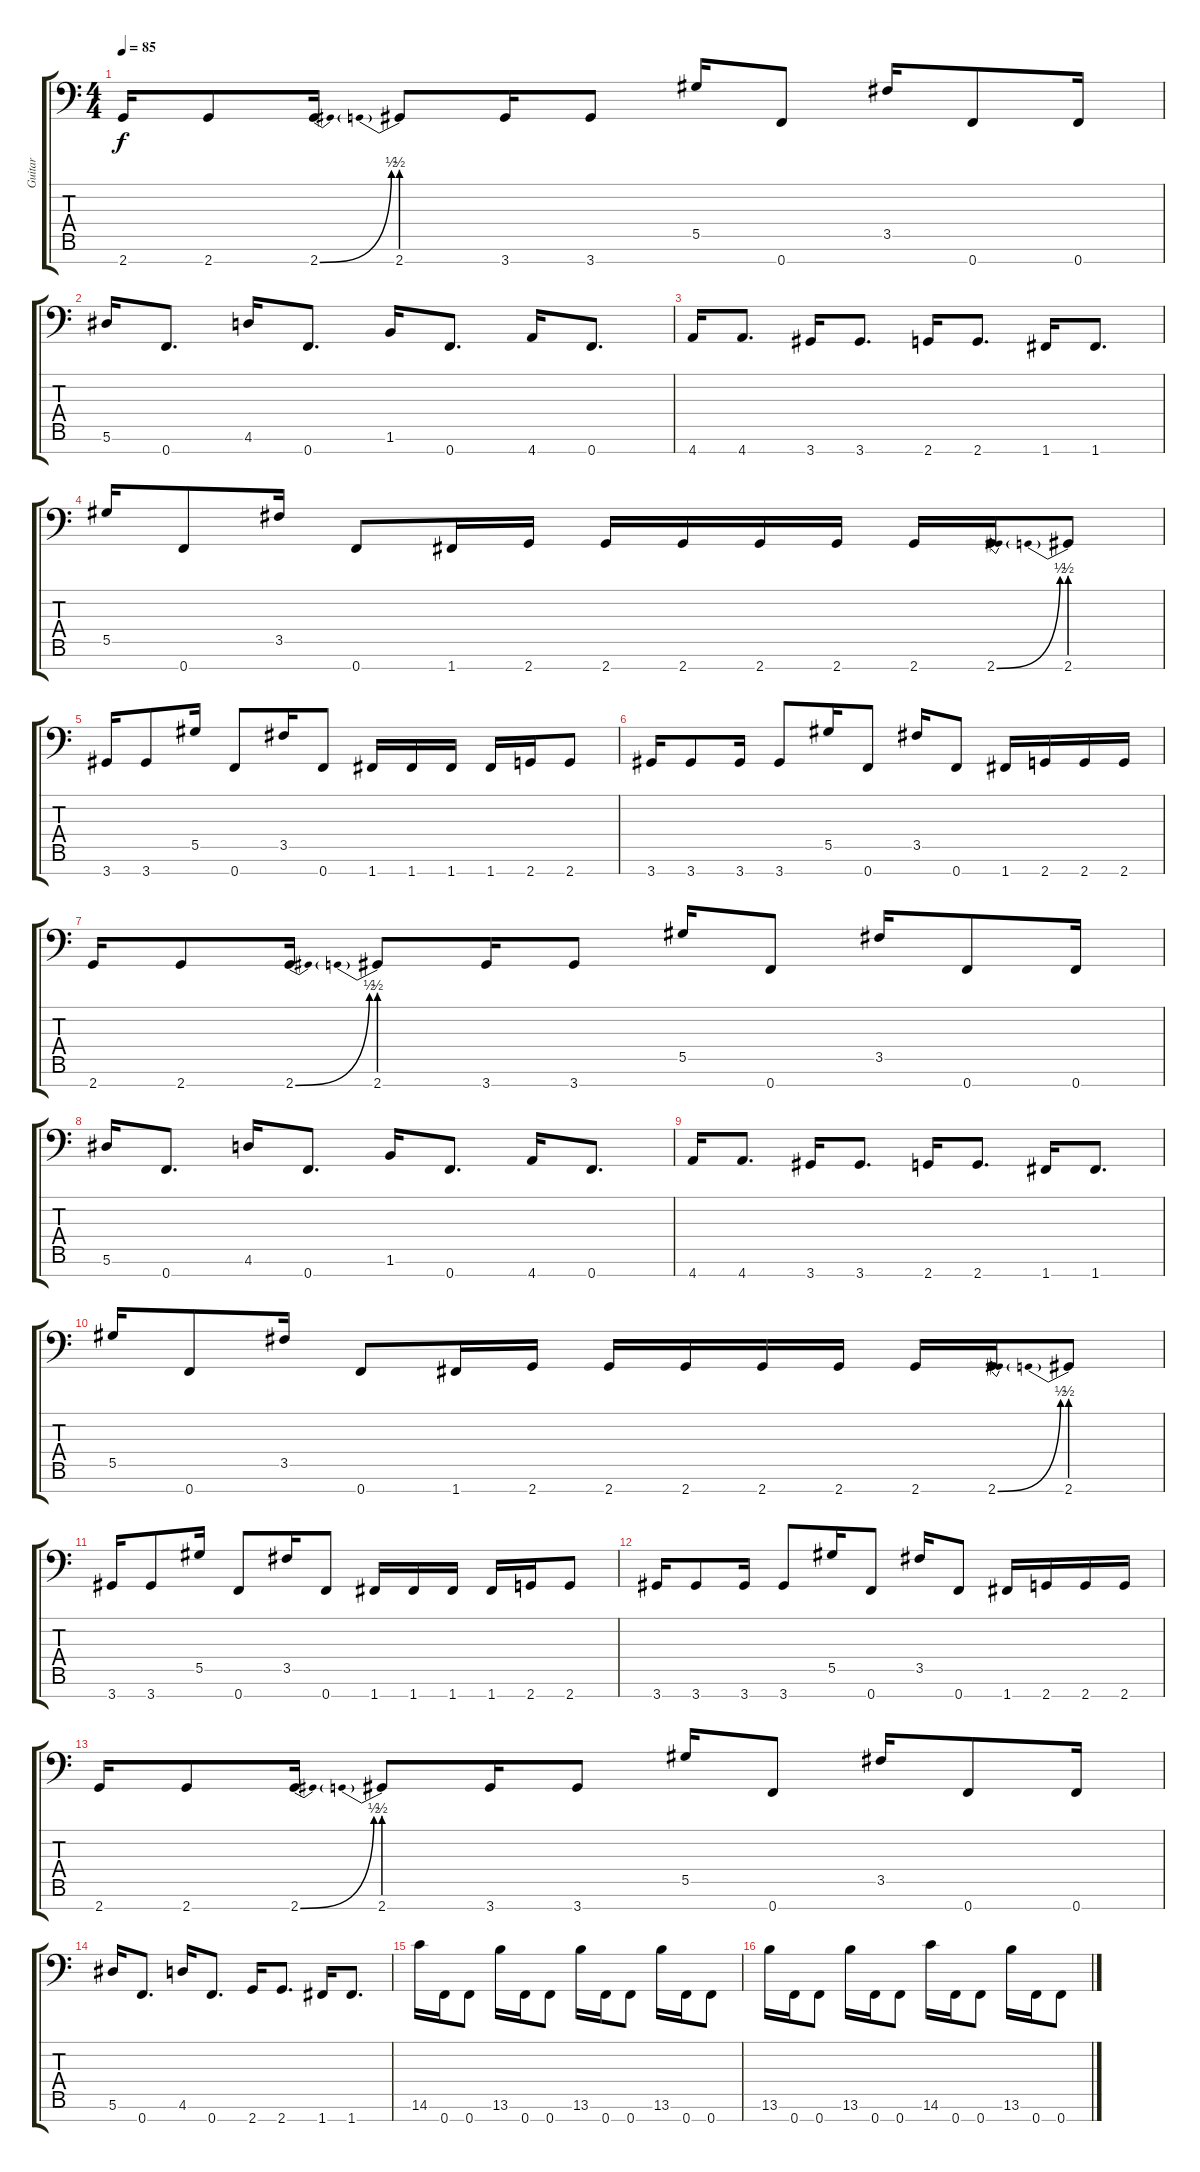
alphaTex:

\track ("Guitar" "Guitar") {instrument overdrivenguitar}
\staff {score tabs}
\tuning (Bb3 Gb3 Db3 Ab2 Eb2 Bb1 F1) {hide}
\ts (4 4)
\tempo 85
\clef f4
\ks c
2.7.16{dy f} 2.7.8 2.7{be (bend 0 0 60 2)}.16 2.7{be (prebend 0 2 60 2)}.8 3.7.16 3.7.8 5.5.16 0.7.8 3.5.16 0.7.8 0.7.16 |
5.6.16 0.7.8{d} 4.6.16 0.7.8{d} 1.6.16 0.7.8{d} 4.7.16 0.7.8{d} |
4.7.16 4.7.8{d} 3.7.16 3.7.8{d} 2.7.16 2.7.8{d} 1.7.16 1.7.8{d} |
5.5.16 0.7.8 3.5.16 0.7.8 1.7.16 2.7.16 2.7.16 2.7.16 2.7.16 2.7.16 2.7.16 2.7{be (bend 0 0 60 2)}.16 2.7{be (prebend 0 2 60 2)}.8 |
3.7.16 3.7.8 5.5.16 0.7.8 3.5.16 0.7.8 1.7.16 1.7.16 1.7.16 1.7.16 2.7.16 2.7.8 |
3.7.16 3.7.8 3.7.16 3.7.8 5.5.16 0.7.8 3.5.16 0.7.8 1.7.16 2.7.16 2.7.16 2.7.16 |
2.7.16 2.7.8 2.7{be (bend 0 0 60 2)}.16 2.7{be (prebend 0 2 60 2)}.8 3.7.16 3.7.8 5.5.16 0.7.8 3.5.16 0.7.8 0.7.16 |
5.6.16 0.7.8{d} 4.6.16 0.7.8{d} 1.6.16 0.7.8{d} 4.7.16 0.7.8{d} |
4.7.16 4.7.8{d} 3.7.16 3.7.8{d} 2.7.16 2.7.8{d} 1.7.16 1.7.8{d} |
5.5.16 0.7.8 3.5.16 0.7.8 1.7.16 2.7.16 2.7.16 2.7.16 2.7.16 2.7.16 2.7.16 2.7{be (bend 0 0 60 2)}.16 2.7{be (prebend 0 2 60 2)}.8 |
3.7.16 3.7.8 5.5.16 0.7.8 3.5.16 0.7.8 1.7.16 1.7.16 1.7.16 1.7.16 2.7.16 2.7.8 |
3.7.16 3.7.8 3.7.16 3.7.8 5.5.16 0.7.8 3.5.16 0.7.8 1.7.16 2.7.16 2.7.16 2.7.16 |
2.7.16 2.7.8 2.7{be (bend 0 0 60 2)}.16 2.7{be (prebend 0 2 60 2)}.8 3.7.16 3.7.8 5.5.16 0.7.8 3.5.16 0.7.8 0.7.16 |
5.6.16 0.7.8{d} 4.6.16 0.7.8{d} 2.7.16 2.7.8{d} 1.7.16 1.7.8{d} |
14.6.16 0.7.16 0.7.8 13.6.16 0.7.16 0.7.8 13.6.16 0.7.16 0.7.8 13.6.16 0.7.16 0.7.8 |
13.6.16 0.7.16 0.7.8 13.6.16 0.7.16 0.7.8 14.6.16 0.7.16 0.7.8 13.6.16 0.7.16 0.7.8
